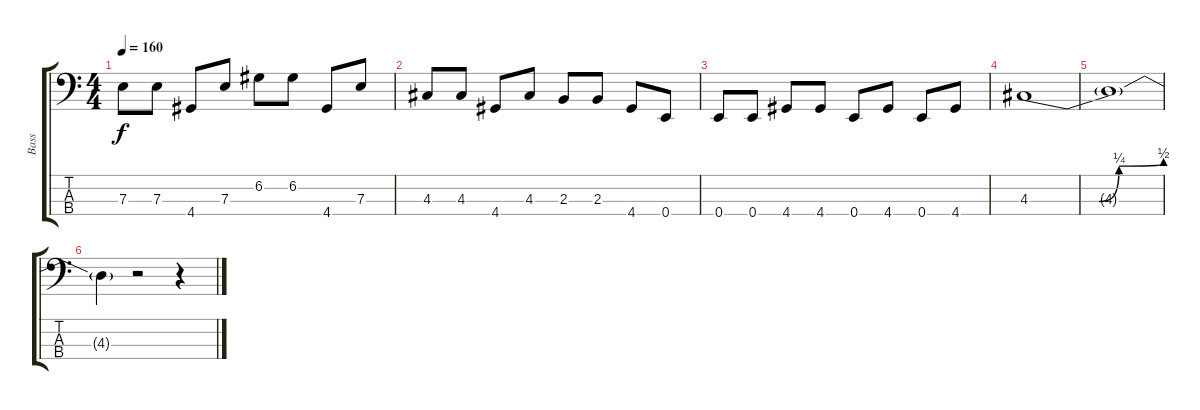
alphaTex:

\track ("Bass" "Bass") {instrument electricbassfinger}
\staff {score tabs}
\tuning (G2 D2 A1 E1) {hide}
\ts (4 4)
\tempo 160
\clef f4
\ks c
7.3.8{dy f} 7.3.8 4.4.8 7.3.8 6.2.8 6.2.8 4.4.8 7.3.8 |
4.3.8 4.3.8 4.4.8 4.3.8 2.3.8 2.3.8 4.4.8 0.4.8 |
0.4.8 0.4.8 4.4.8 4.4.8 0.4.8 4.4.8 0.4.8 4.4.8 |
4.3{be (custom 0 0 15 0 19 0 25 0 31 0 40 1 60 2)}.1 |
4.3{t}.1 |
4.3{t}.4 r.2 r.4
